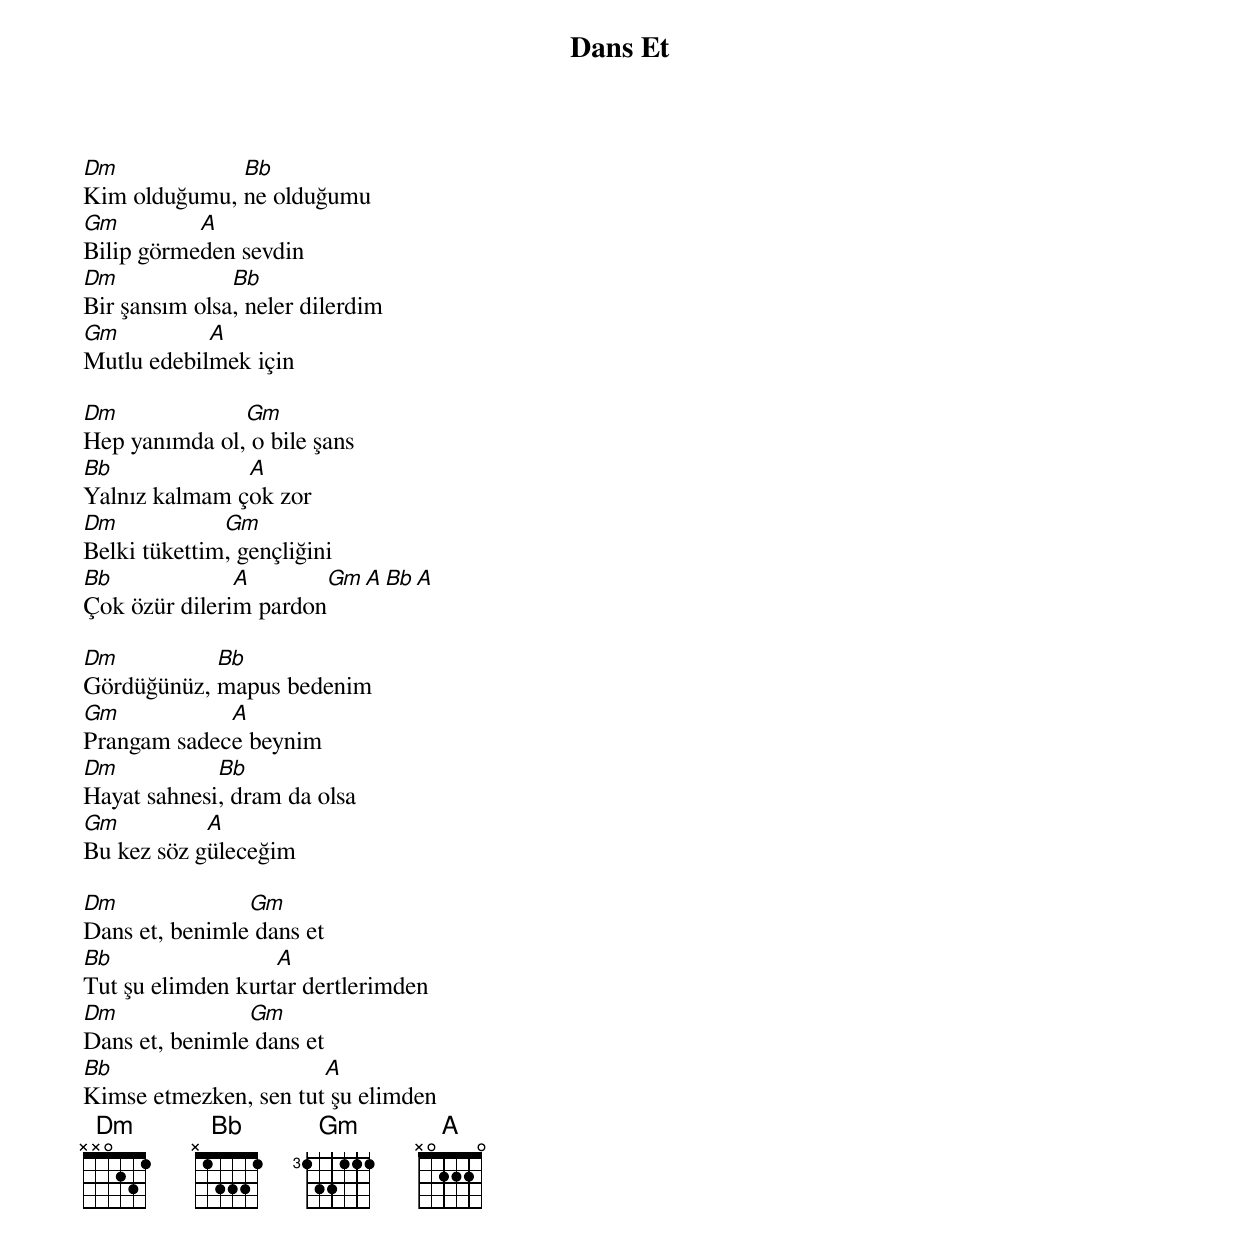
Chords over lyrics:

{title: Dans Et}
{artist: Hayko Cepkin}

Dm            Bb
Kim olduğumu, ne olduğumu
Gm         A
Bilip görmeden sevdin
Dm             Bb
Bir şansım olsa, neler dilerdim
Gm          A
Mutlu edebilmek için

Dm             Gm
Hep yanımda ol, o bile şans
Bb             A
Yalnız kalmam çok zor
Dm            Gm
Belki tükettim, gençliğini
Bb             A         Gm A Bb A
Çok özür dilerim pardon

Dm          Bb
Gördüğünüz, mapus bedenim
Gm           A
Prangam sadece beynim
Dm           Bb
Hayat sahnesi, dram da olsa
Gm          A
Bu kez söz güleceğim

Dm              Gm
Dans et, benimle dans et
Bb                 A
Tut şu elimden kurtar dertlerimden
Dm              Gm
Dans et, benimle dans et
Bb                     A
Kimse etmezken, sen tut şu elimden
